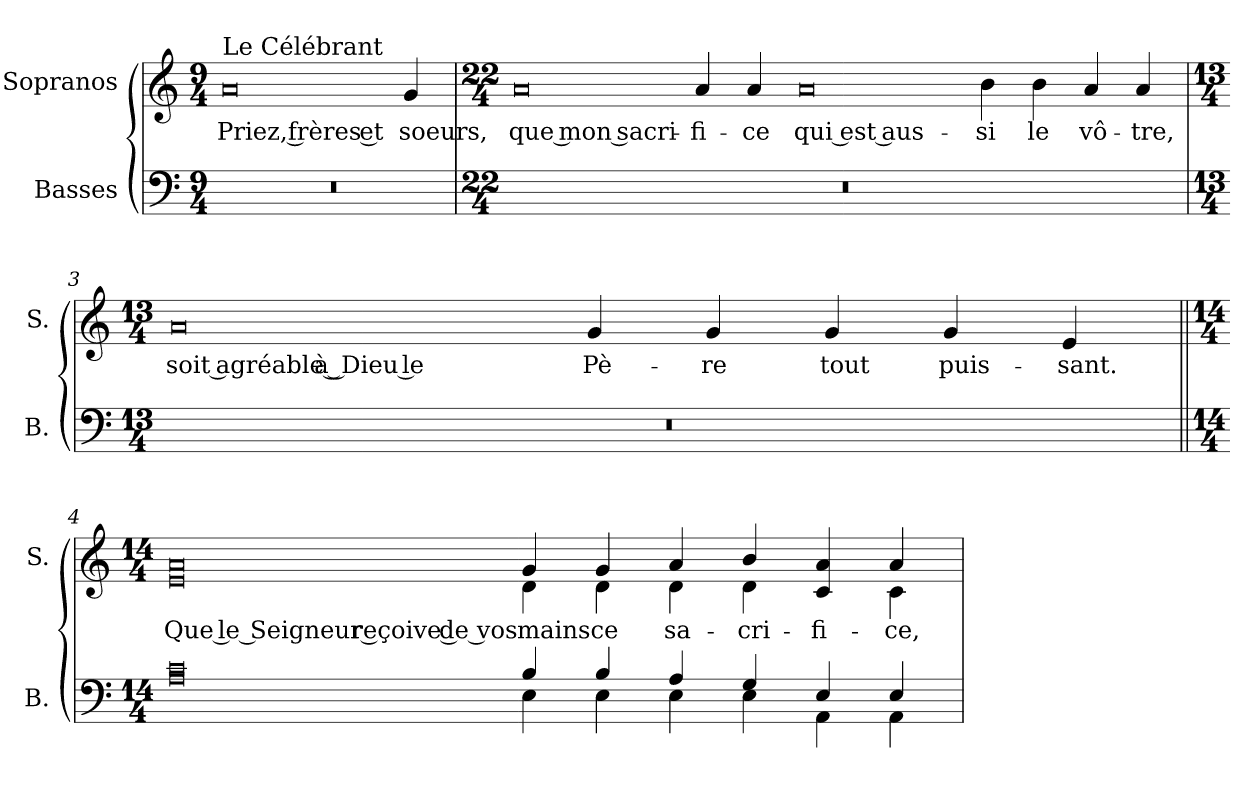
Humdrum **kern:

**kern	**kern	**text
*part2	*part1	*part1
*staff2	*staff1	*staff1
*I"Basses	*I"Sopranos	*
*I'B.	*I'S.	*
!!LO:PB:g=z
*clefF4	*clefG2	*
*k[]	*k[]	*
*a:	*a:	*
*M9/4	*M9/4	*
=1	=1	=1
!LO:N:vis=1	!	!
!	!LO:TX:a:t=Le Célébrant	!
!	!	!LO:LY:b:color=#000000
4%9r	0ai	Priez, frères et
!	!	!LO:LY:b:color=#000000
.	4gi/	soeurs,
=2`	=2`	=2`
*M22/4	*M22/4	*
!LO:N:vis=1	!	!
!	!	!LO:LY:b:color=#000000
2%11r	0ai	que mon sacri-
!	!	!LO:LY:b:color=#000000
.	4ai/	-fi-
!	!	!LO:LY:b:color=#000000
.	4ai/	-ce
!	!	!LO:LY:b:color=#000000
.	0ai	qui est aus-
!	!	!LO:LY:b:color=#000000
.	4bi\	-si
!	!	!LO:LY:b:color=#000000
.	4bi\	le
!	!	!LO:LY:b:color=#000000
.	4ai/	vô-
!	!	!LO:LY:b:color=#000000
.	4ai/	-tre,
!!LO:LB:g=z
=3`	=3`	=3`
*M13/4	*M13/4	*
!LO:N:vis=1	!	!
!	!	!LO:LY:b:color=#000000
4%13r	0ai	soit agréable à Dieu le
!	!	!LO:LY:b:color=#000000
.	4gi/	Pè-
!	!	!LO:LY:b:color=#000000
.	4gi/	-re
!	!	!LO:LY:b:color=#000000
.	4gi/	tout
!	!	!LO:LY:b:color=#000000
.	4gi/	puis-
!	!	!LO:LY:b:color=#000000
.	4ei/	-sant.
!!LO:LB:g=z
=4||	=4||	=4||
*M14/4	*M14/4	*
*^	*	*
!	!	!LO:TX:a:t=L'Assemblée	!
!	!	!	!LO:LY:b:color=#000000
*	*	*^	*
0ci	0Ai	0ai	0ei	Que le Seigneur reçoive de vos
!	!	!	!	!LO:LY:b:color=#000000
4Bi/	4Ei\	4gi/	4di\	mains
!	!	!	!	!LO:LY:b:color=#000000
4Bi/	4Ei\	4gi/	4di\	ce
!	!	!	!	!LO:LY:b:color=#000000
4Ai/	4Ei\	4ai/	4di\	sa-
!	!	!	!	!LO:LY:b:color=#000000
4Gi/	4Ei\	4bi/	4di\	-cri-
!	!	!	!	!LO:LY:b:color=#000000
4Ei/	4AAi\	4ci/ 4ai	4ryy	-fi-
!	!	!	!	!LO:LY:b:color=#000000
4Ei/	4AAi\	4ai/	4ci\	-ce,
*v	*v	*	*	*
*	*v	*v	*
=	=	=
*-	*-	*-
